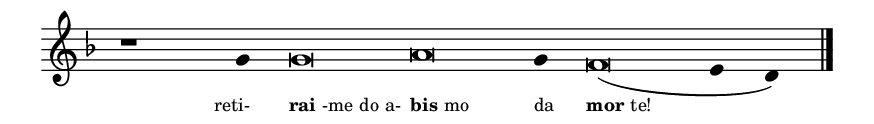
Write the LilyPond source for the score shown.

\version "2.20.0"
#(set! paper-alist (cons '("linha" . (cons (* 148 mm) (* 21 mm))) paper-alist))

\paper {
  #(set-paper-size "linha")
  ragged-right = ##f
}

\language "portugues"

%†

estrofea = {
  \chords{
    \cadenzaOn
%harmonia
%  r1 r4 do\breve la:m~ la4:m re\breve:m~ mi2
%/harmonia
  }
  \fixed do' {
    \key fa \major
    \cadenzaOn
%recitação
    r1 sol4 sol\breve la sol4 fa\breve( mi4 re) \bar "|."
%/recitação
  }
  \addlyrics {
    \teeny
    \tweak self-alignment-X #1  \markup{reti-}
    \tweak self-alignment-X #-1 \markup{\bold{rai}-me do a-}
    \tweak self-alignment-X #-1 \markup{\bold{bis}mo}
    \tweak self-alignment-X #-1  \markup{da}
    \tweak self-alignment-X #-1 \markup{\bold{mor}te!}
  }
}

\book {
  \paper {
      indent = 0\mm
  }
    \header {
      %piece = "A"
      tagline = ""
    }
  \score {
    \new Staff <<
      \new Voice = "melody" \estrofea
    >>
    \layout {
      %indent = 0\cm
      \context {
        \Staff
        \remove "Time_signature_engraver"
        \hide Stem
      }
    }
  }
}
